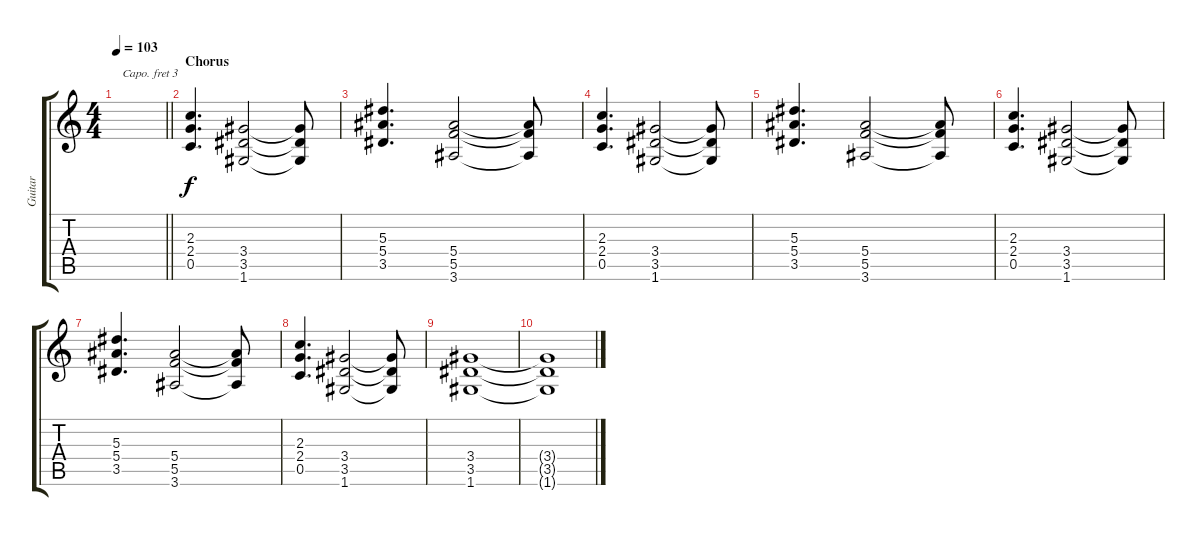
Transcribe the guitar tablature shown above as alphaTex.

\track ("Guitar" "Guitar") {instrument electricguitarclean}
\staff {score tabs}
\capo 3
\tuning (E4 B3 G3 D3 A2 E2) {hide}
\ts (4 4)
\tempo 103
\clef g2
\barLineRight lightlight
\ks c
|
\section ("" "Chorus")
(2.3 2.4 0.5).4{d} (3.4 3.5 1.6).2 (3.4{t} 3.5{t} 1.6{t}).8 |
(5.3 5.4 3.5).4{d} (5.4 5.5 3.6).2 (5.4{t} 5.5{t} 3.6{t}).8 |
(2.3 2.4 0.5).4{d} (3.4 3.5 1.6).2 (3.4{t} 3.5{t} 1.6{t}).8 |
(5.3 5.4 3.5).4{d} (5.4 5.5 3.6).2 (5.4{t} 5.5{t} 3.6{t}).8 |
(2.3 2.4 0.5).4{d} (3.4 3.5 1.6).2 (3.4{t} 3.5{t} 1.6{t}).8 |
(5.3 5.4 3.5).4{d} (5.4 5.5 3.6).2 (5.4{t} 5.5{t} 3.6{t}).8 |
(2.3 2.4 0.5).4{d} (3.4 3.5 1.6).2 (3.4{t} 3.5{t} 1.6{t}).8 |
(3.4 3.5 1.6).1 |
(3.4{t} 3.5{t} 1.6{t}).1
